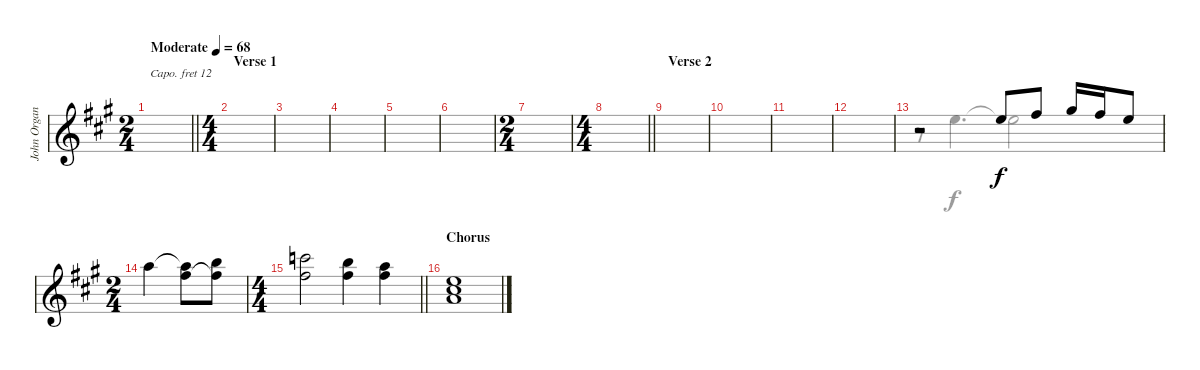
\track ("John Organ" "John Organ") {instrument drawbarorgan}
\staff {score}
\capo 12
\tuning (E4 B3 G3 D3 A2 E2) {hide}
\voice
\ts (2 4)
\tempo (68 "Moderate")
\clef g2
\barLineRight lightlight
\ks a
|
\ts (4 4)
\section ("" "Verse 1")
|
|
|
|
|
\ts (2 4)
|
\ts (4 4)
\barLineRight lightlight
|
\section ("" "Verse 2")
|
|
|
|
r.2 0.1.8 2.1.8 4.1.16 2.1.16 0.1.8 |
\ts (2 4)
5.1.4 (5.1{t} 7.2).8 (7.1 7.2{t}).8 |
\ts (4 4)
\barLineRight lightlight
(8.1 7.2).2 (7.1 7.2).4 (5.1 7.2).4 |
\section ("" "Chorus")
(0.1 2.2 2.3).1
\voice
\clef g2
\ottava regular
\simile none
\barLineRight lightlight
\ks a
|
|
|
|
|
|
|
\barLineRight lightlight
|
|
|
|
|
r.8 0.1.4{d} 0.1{t}.2 |
|
\barLineRight lightlight
|
